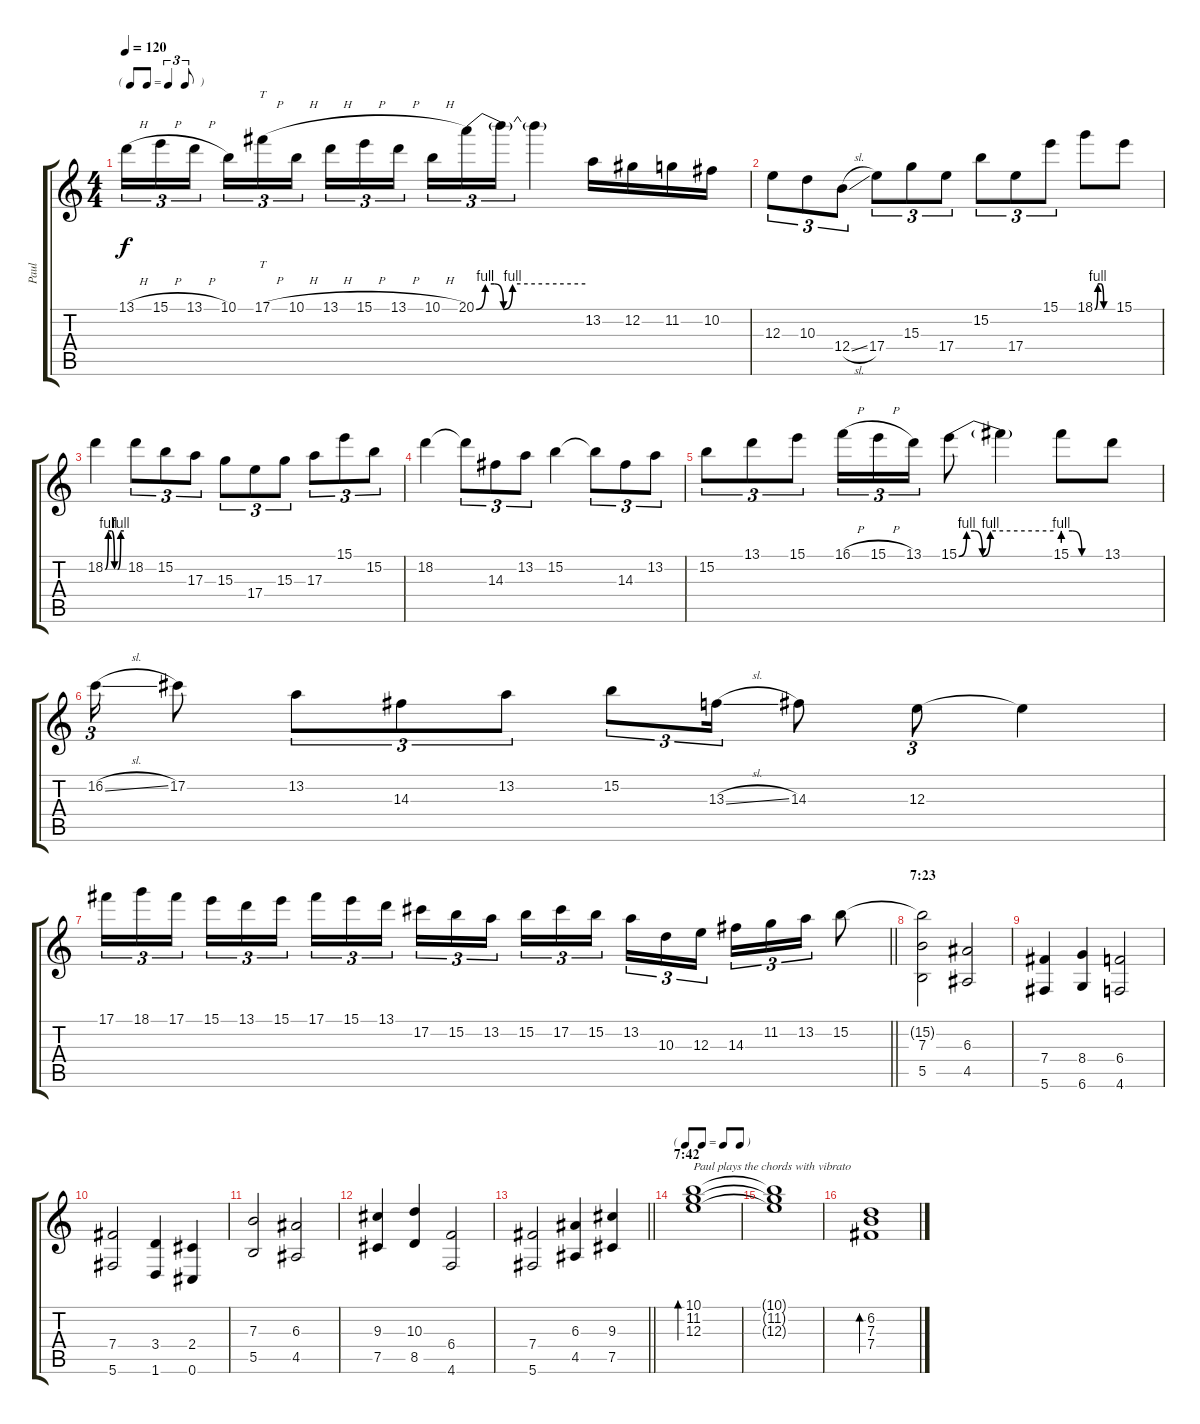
\track ("Paul" "Paul") {instrument distortionguitar}
\staff {score tabs}
\tuning (Db4 Ab3 E3 B2 Gb2 Db2) {hide}
\ts (4 4)
\tf triplet8th
\tempo 120
\clef g2
\ks c
13.1{h}.16{tu (3 2) dy f} 15.1{h}.16{tu (3 2)} 13.1{h}.16{tu (3 2) beam splitsecondary} 10.1.16{tu (3 2)} 17.1{h}.16{tt tu (3 2)} 10.1{h}.16{tu (3 2)} 13.1{h}.16{tu (3 2)} 15.1{h}.16{tu (3 2)} 13.1{h}.16{tu (3 2) beam splitsecondary} 10.1{h}.16{tu (3 2)} 20.1{be (custom 0 0 5 4 10 4 15 0 20 4 60 4)}.16{tu (3 2)} 20.1{t}.16{tu (3 2)} 20.1{t}.4 13.2.16 12.2.16 11.2.16 10.2.16 |
12.3.8{tu (3 2)} 10.3.8{tu (3 2)} 12.4{sl}.8{tu (3 2)} 17.4.8{tu (3 2)} 15.3.8{tu (3 2)} 17.4.8{tu (3 2)} 15.2.8{tu (3 2)} 17.4.8{tu (3 2)} 15.1.8{tu (3 2)} 18.1{be (custom 0 0 10 4 20 4 30 0 60 0)}.8 15.1.8 |
18.2{be (custom 0 0 10 4 20 4 30 0 40 0 50 4 60 4)}.4 18.2.8{tu (3 2)} 15.2.8{tu (3 2)} 17.3.8{tu (3 2)} 15.3.8{tu (3 2)} 17.4.8{tu (3 2)} 15.3.8{tu (3 2)} 17.3.8{tu (3 2)} 15.1.8{tu (3 2)} 15.2.8{tu (3 2)} |
18.2.4 18.2{t}.8{tu (3 2)} 14.3.8{tu (3 2)} 13.2.8{tu (3 2)} 15.2.4 15.2{t}.8{tu (3 2)} 14.3.8{tu (3 2)} 13.2.8{tu (3 2)} |
15.2.8{tu (3 2)} 13.1.8{tu (3 2)} 15.1.8{tu (3 2)} 16.1{h}.16{tu (3 2)} 15.1{h}.16{tu (3 2)} 13.1.16{tu (3 2)} 15.1{be (custom 0 0 5 4 10 4 15 0 20 4 60 4)}.8 15.1{t}.4 15.1{be (custom 0 4 15 4 30 0 60 0)}.8 13.1.8 |
16.2{sl}.16{tu (3 2)} 17.2.8 13.2.8{tu (3 2)} 14.3.8{tu (3 2)} 13.2.8{tu (3 2)} 15.2.8{tu (3 2)} 13.3{sl}.16{tu (3 2)} 14.3.8 12.3.8{tu (3 2)} 12.3{t}.4 |
\barLineRight lightlight
17.1.16{tu (3 2)} 18.1.16{tu (3 2)} 17.1.16{tu (3 2) beam splitsecondary} 15.1.16{tu (3 2)} 13.1.16{tu (3 2)} 15.1.16{tu (3 2)} 17.1.16{tu (3 2)} 15.1.16{tu (3 2)} 13.1.16{tu (3 2) beam splitsecondary} 17.2.16{tu (3 2)} 15.2.16{tu (3 2)} 13.2.16{tu (3 2)} 15.2.16{tu (3 2)} 17.2.16{tu (3 2)} 15.2.16{tu (3 2) beam splitsecondary} 13.2.16{tu (3 2)} 10.3.16{tu (3 2)} 12.3.16{tu (3 2)} 14.3.16{tu (3 2)} 11.2.16{tu (3 2)} 13.2.16{tu (3 2)} 15.2.8 |
\section ("" "7:23")
(15.2{t} 7.3 5.5).2 (6.3 4.5).2 |
(7.4 5.6).4 (8.4 6.6).4 (6.4 4.6).2 |
(7.4 5.6).2 (3.4 1.6).4 (2.4 0.6).4 |
(7.3 5.5).2 (6.3 4.5).2 |
(9.3 7.5).4 (10.3 8.5).4 (6.4 4.6).2 |
\barLineRight lightlight
(7.4 5.6).2 (6.3 4.5).4 (9.3 7.5).4 |
\tf none
\section ("" "7:42")
(10.1 11.2 12.3).1{bd 480 txt "Paul plays the chords with vibrato" volume 8 instrument electricguitarjazz} |
(10.1{t} 11.2{t} 12.3{t}).1 |
(6.2 7.3 7.4).1{bd 480}
